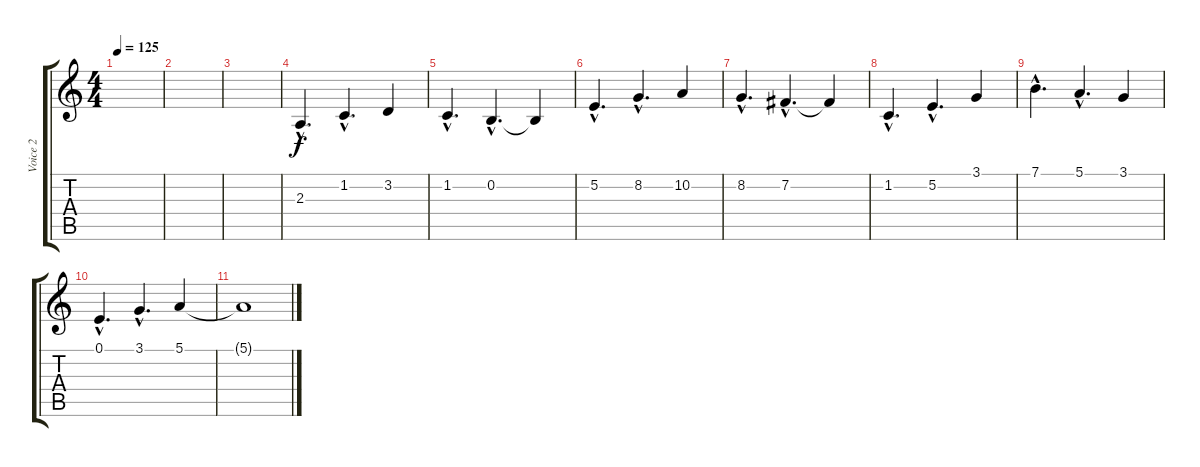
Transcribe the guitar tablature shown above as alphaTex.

\track ("Voice 2" "Voice 2") {instrument choiraahs}
\staff {score tabs}
\tuning (E4 B3 G3 D3 A2 E2) {hide}
\ts (4 4)
\tempo 125
\clef g2
\ks c
|
|
|
2.3{hac}.4{d} 1.2{hac}.4{d} 3.2.4 |
1.2{hac}.4{d} 0.2{hac}.4{d} 0.2{t}.4 |
5.2{hac}.4{d} 8.2{hac}.4{d} 10.2.4 |
8.2{hac}.4{d} 7.2{hac}.4{d} 7.2{t}.4 |
1.2{hac}.4{d} 5.2{hac}.4{d} 3.1.4 |
7.1{hac}.4{d} 5.1{hac}.4{d} 3.1.4 |
0.1{hac}.4{d} 3.1{hac}.4{d} 5.1.4 |
5.1{t}.1
